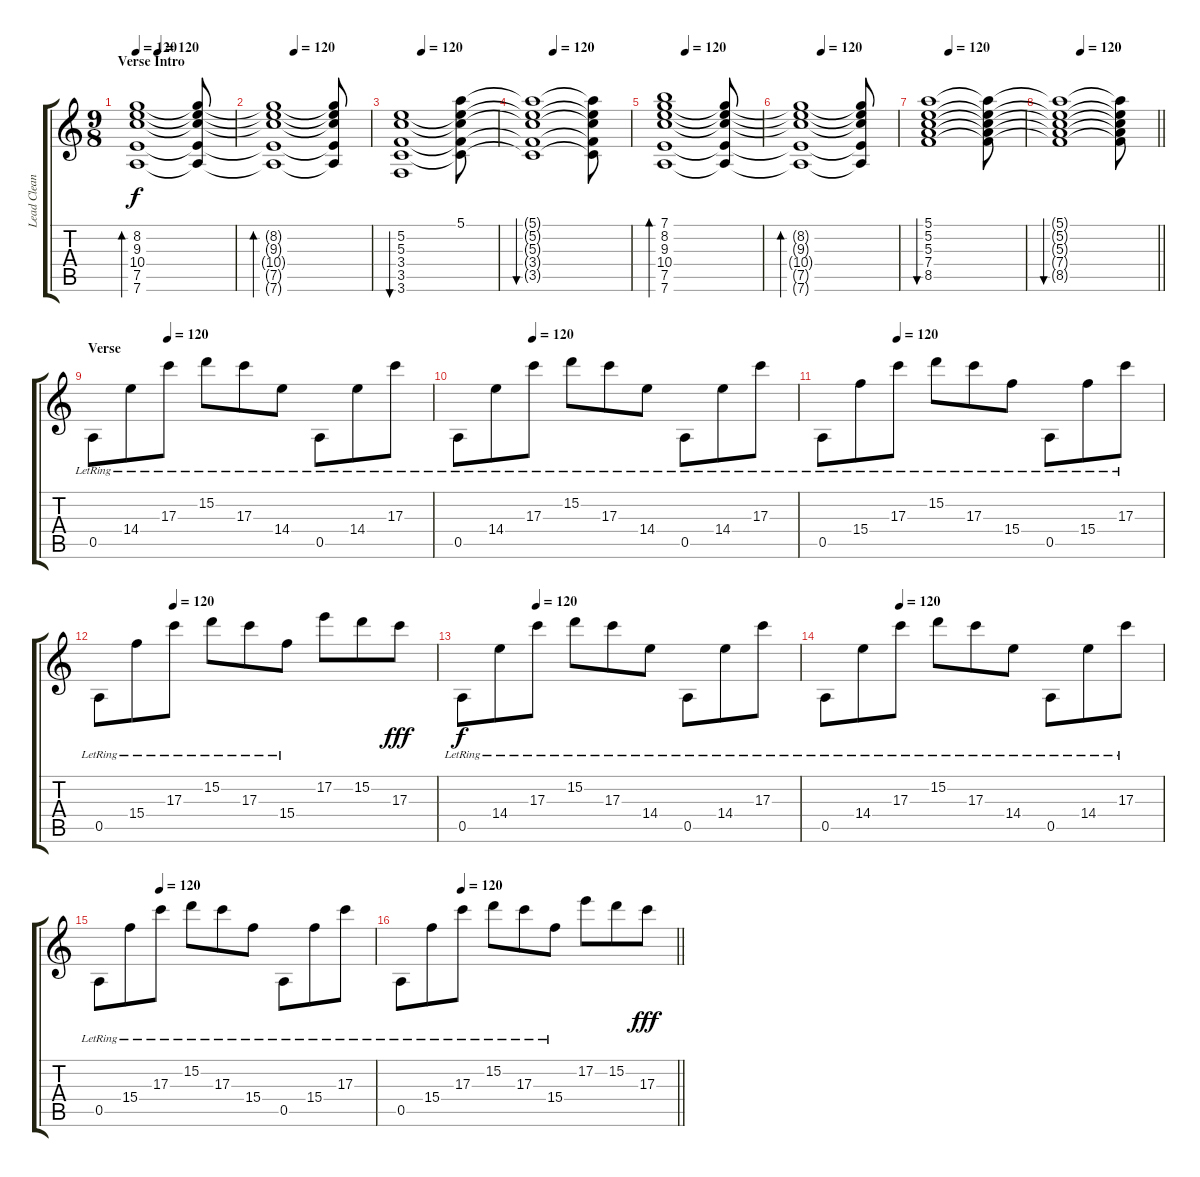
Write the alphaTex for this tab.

\track ("Lead Clean" "Lead Clean") {instrument electricguitarjazz}
\staff {score tabs}
\tuning (E4 B3 G3 D3 A2 D2) {hide}
\ts (9 8)
\section ("" "Verse Intro")
\tempo 120
\tempo (120 0.2222222222222222)
\clef g2
\ks c
(8.2 9.3 10.4 7.5 7.6).1{bd 240 dy f} (8.2{t} 9.3{t} 10.4{t} 7.5{t} 7.6{t}).8 |
\tempo (120 0.2222222222222222)
(8.2{t} 9.3{t} 10.4{t} 7.5{t} 7.6{t}).1{bd 240} (8.2{t} 9.3{t} 10.4{t} 7.5{t} 7.6{t}).8 |
\tempo (120 0.2222222222222222)
(5.2 5.3 3.4 3.5 3.6).1{bu 240} (5.1 5.2{t} 5.3{t} 3.4{t} 3.5{t}).8 |
\tempo (120 0.2222222222222222)
(5.1{t} 5.2{t} 5.3{t} 3.4{t} 3.5{t}).1{bu 240} (5.1{t} 5.2{t} 5.3{t} 3.4{t} 3.5{t}).8 |
\tempo (120 0.2222222222222222)
(7.1 8.2 9.3 10.4 7.5 7.6).1{bd 240} (8.2{t} 9.3{t} 10.4{t} 7.5{t} 7.6{t}).8 |
\tempo (120 0.2222222222222222)
(8.2{t} 9.3{t} 10.4{t} 7.5{t} 7.6{t}).1{bd 240} (8.2{t} 9.3{t} 10.4{t} 7.5{t} 7.6{t}).8 |
\tempo (120 0.2222222222222222)
(5.1 5.2 5.3 7.4 8.5).1{bu 240} (5.1{t} 5.2{t} 5.3{t} 7.4{t} 8.5{t}).8 |
\tempo (120 0.2222222222222222)
\barLineRight lightlight
(5.1{t} 5.2{t} 5.3{t} 7.4{t} 8.5{t}).1{bu 240} (5.1{t} 5.2{t} 5.3{t} 7.4{t} 8.5{t}).8 |
\section ("" "Verse")
\tempo (120 0.2222222222222222)
0.5{lr}.8 14.4{lr}.8 17.3{lr}.8 15.2{lr}.8 17.3{lr}.8 14.4{lr}.8 0.5{lr}.8 14.4{lr}.8 17.3{lr}.8 |
\tempo (120 0.2222222222222222)
0.5{lr}.8 14.4{lr}.8 17.3{lr}.8 15.2{lr}.8 17.3{lr}.8 14.4{lr}.8 0.5{lr}.8 14.4{lr}.8 17.3{lr}.8 |
\tempo (120 0.2222222222222222)
0.5{lr}.8 15.4{lr}.8 17.3{lr}.8 15.2{lr}.8 17.3{lr}.8 15.4{lr}.8 0.5{lr}.8 15.4{lr}.8 17.3{lr}.8 |
\tempo (120 0.2222222222222222)
0.5{lr}.8 15.4{lr}.8 17.3{lr}.8 15.2{lr}.8 17.3{lr}.8 15.4{lr}.8 17.2.8 15.2.8 17.3.8{dy fff} |
\tempo (120 0.2222222222222222)
0.5{lr}.8{dy f} 14.4{lr}.8 17.3{lr}.8 15.2{lr}.8 17.3{lr}.8 14.4{lr}.8 0.5{lr}.8 14.4{lr}.8 17.3{lr}.8 |
\tempo (120 0.2222222222222222)
0.5{lr}.8 14.4{lr}.8 17.3{lr}.8 15.2{lr}.8 17.3{lr}.8 14.4{lr}.8 0.5{lr}.8 14.4{lr}.8 17.3{lr}.8 |
\tempo (120 0.2222222222222222)
0.5{lr}.8 15.4{lr}.8 17.3{lr}.8 15.2{lr}.8 17.3{lr}.8 15.4{lr}.8 0.5{lr}.8 15.4{lr}.8 17.3{lr}.8 |
\tempo (120 0.2222222222222222)
\barLineRight lightlight
0.5{lr}.8 15.4{lr}.8 17.3{lr}.8 15.2{lr}.8 17.3{lr}.8 15.4{lr}.8 17.2.8 15.2.8 17.3.8{dy fff}
